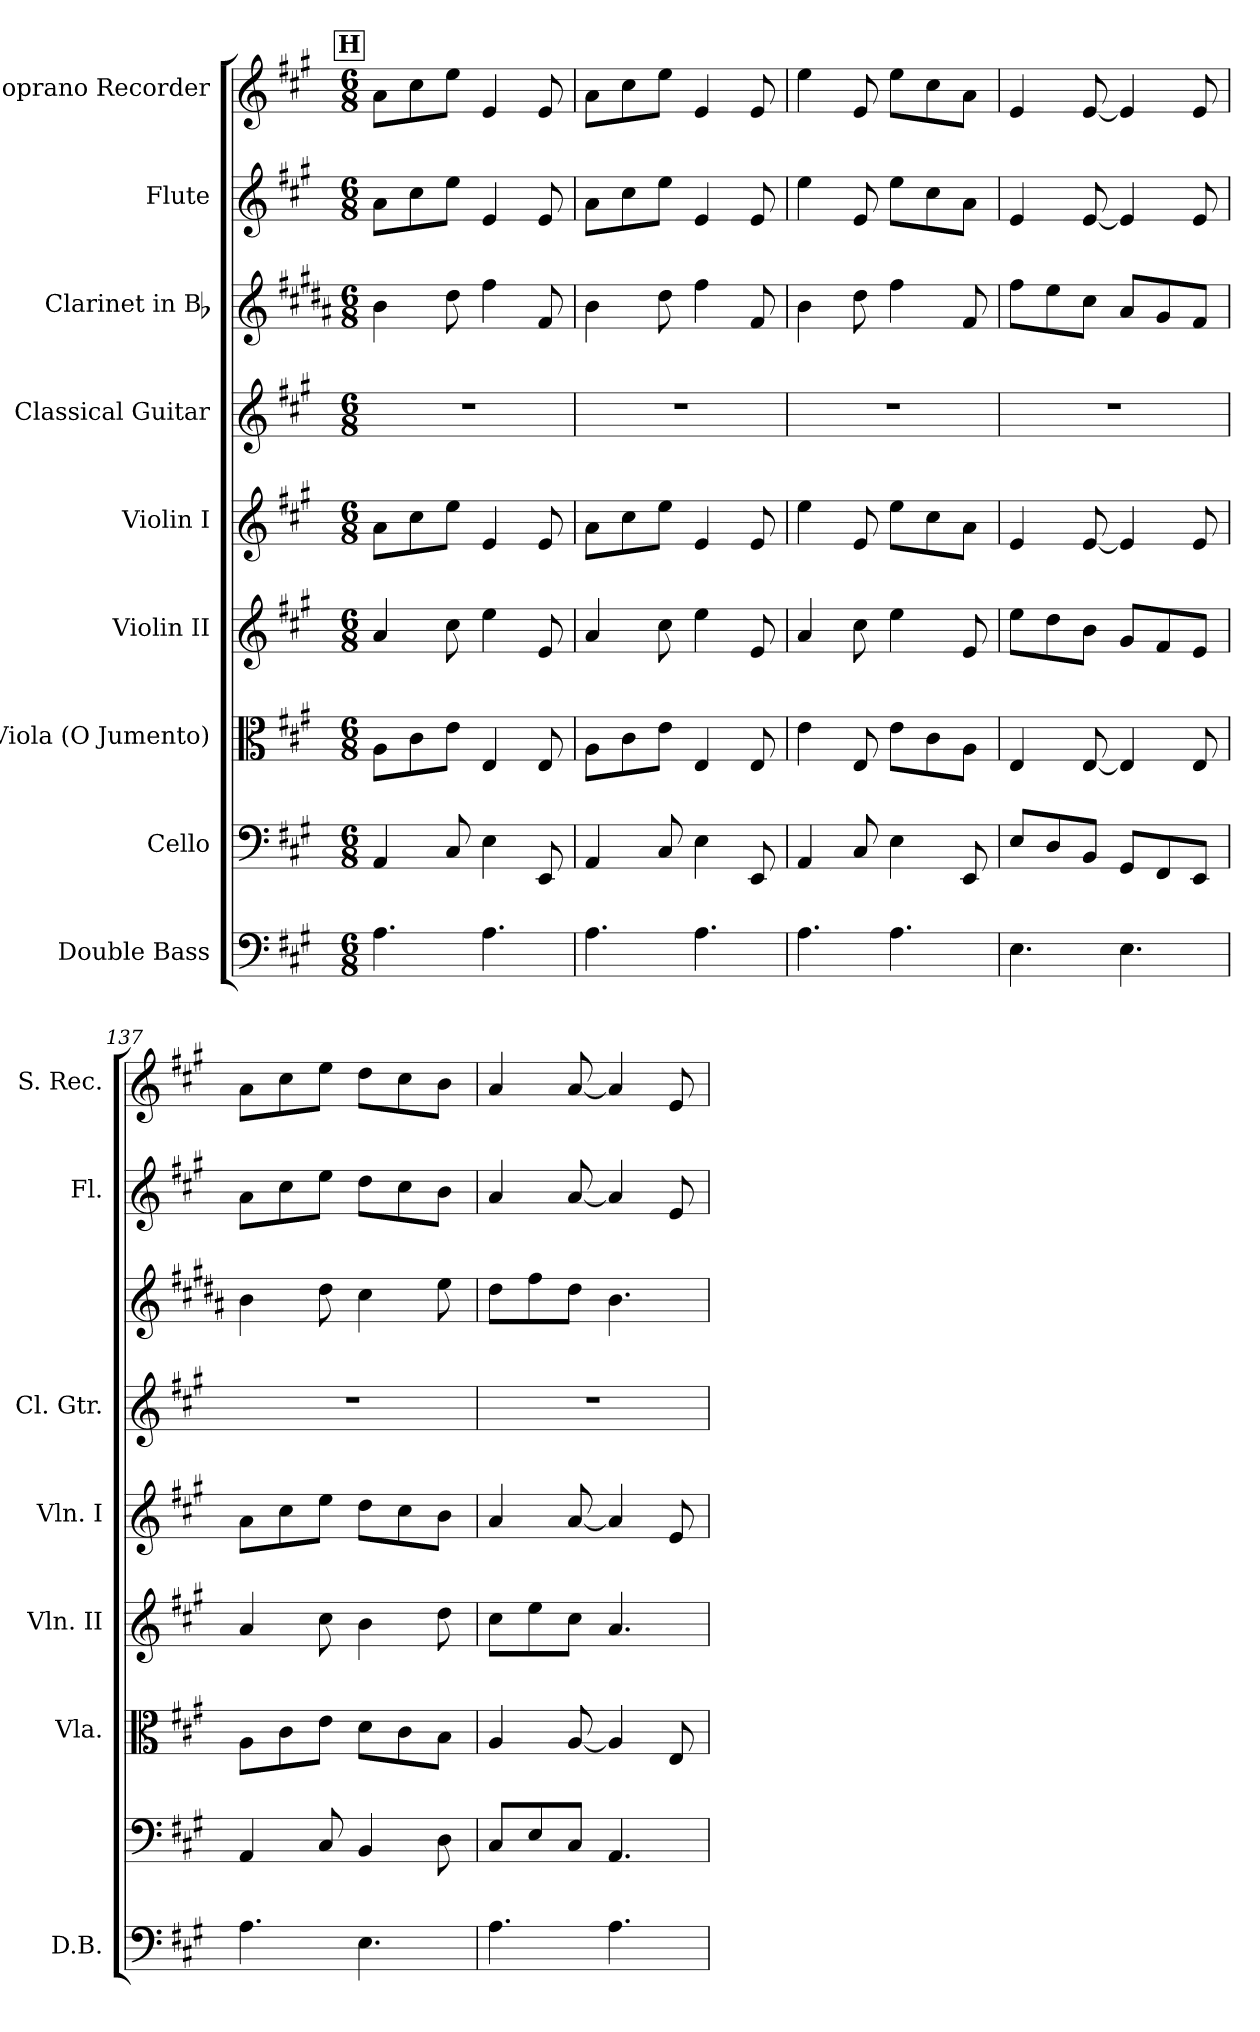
**kern	**kern	**kern	**kern	**kern	**kern	**kern	**kern	**kern
*part9	*part8	*part7	*part6	*part5	*part4	*part3	*part2	*part1
*staff9	*staff8	*staff7	*staff6	*staff5	*staff4	*staff3	*staff2	*staff1
*I"Double Bass	*I"Cello	*I"Viola (O Jumento)	*I"Violin II	*I"Violin I	*I"Classical Guitar	*I"Clarinet in Bb	*I"Flute	*I"Soprano Recorder
*I'D.B.	*	*I'Vla.	*I'Vln. II	*I'Vln. I	*I'Cl. Gtr.	*	*I'Fl.	*I'S. Rec.
*clefF4	*clefF4	*clefC3	*clefG2	*clefG2	*clefG2	*clefG2	*clefG2	*clefG2
*ITrd7c12	*	*	*	*	*ITrd7c12	*ITrd1c2	*	*ITrd-7c-12
*k[f#c#g#]	*k[f#c#g#]	*k[f#c#g#]	*k[f#c#g#]	*k[f#c#g#]	*k[f#c#g#]	*k[f#c#g#]	*k[f#c#g#]	*k[f#c#g#]
*A:	*A:	*A:	*A:	*A:	*A:	*A:	*A:	*A:
*M6/8	*M6/8	*M6/8	*M6/8	*M6/8	*M6/8	*M6/8	*M6/8	*M6/8
!!LO:REH:place=s1:a:B:fs=12:t=H
=133	=133	=133	=133	=133	=133	=133	=133	=133
4.AA\	4AA/	8A\L	4a/	8a\L	2.r	4a\	8a\L	8aa\L
.	.	8c#\	.	8cc#\	.	.	8cc#\	8ccc#\
.	8C#/	8e\J	8cc#\	8ee\J	.	8cc#\	8ee\J	8eee\J
4.AA\	4E\	4E/	4ee\	4e/	.	4ee\	4e/	4ee/
.	8EE/	8E/	8e/	8e/	.	8e/	8e/	8ee/
!!LO:PB:g=z
=134	=134	=134	=134	=134	=134	=134	=134	=134
4.AA\	4AA/	8A\L	4a/	8a\L	2.r	4a\	8a\L	8aa\L
.	.	8c#\	.	8cc#\	.	.	8cc#\	8ccc#\
.	8C#/	8e\J	8cc#\	8ee\J	.	8cc#\	8ee\J	8eee\J
4.AA\	4E\	4E/	4ee\	4e/	.	4ee\	4e/	4ee/
.	8EE/	8E/	8e/	8e/	.	8e/	8e/	8ee/
=135	=135	=135	=135	=135	=135	=135	=135	=135
4.AA\	4AA/	4e\	4a/	4ee\	2.r	4a\	4ee\	4eee\
.	8C#/	8E/	8cc#\	8e/	.	8cc#\	8e/	8ee/
4.AA\	4E\	8e\L	4ee\	8ee\L	.	4ee\	8ee\L	8eee\L
.	.	8c#\	.	8cc#\	.	.	8cc#\	8ccc#\
.	8EE/	8A\J	8e/	8a\J	.	8e/	8a\J	8aa\J
=136	=136	=136	=136	=136	=136	=136	=136	=136
4.EE\	8E/L	4E/	8ee\L	4e/	2.r	8ee\L	4e/	4ee/
.	8D/	.	8dd\	.	.	8dd\	.	.
.	8BB/J	[8E/	8b\J	[8e/	.	8b\J	[8e/	[8ee/
4.EE\	8GG#/L	4E/]	8g#/L	4e/]	.	8g#/L	4e/]	4ee/]
.	8FF#/	.	8f#/	.	.	8f#/	.	.
.	8EE/J	8E/	8e/J	8e/	.	8e/J	8e/	8ee/
=137	=137	=137	=137	=137	=137	=137	=137	=137
4.AA\	4AA/	8A\L	4a/	8a\L	2.r	4a\	8a\L	8aa\L
.	.	8c#\	.	8cc#\	.	.	8cc#\	8ccc#\
.	8C#/	8e\J	8cc#\	8ee\J	.	8cc#\	8ee\J	8eee\J
4.EE\	4BB/	8d\L	4b\	8dd\L	.	4b\	8dd\L	8ddd\L
.	.	8c#\	.	8cc#\	.	.	8cc#\	8ccc#\
.	8D\	8B\J	8dd\	8b\J	.	8dd\	8b\J	8bb\J
=138	=138	=138	=138	=138	=138	=138	=138	=138
4.AA\	8C#/L	4A/	8cc#\L	4a/	2.r	8cc#\L	4a/	4aa/
.	8E/	.	8ee\	.	.	8ee\	.	.
.	8C#/J	[8A/	8cc#\J	[8a/	.	8cc#\J	[8a/	[8aa/
4.AA\	4.AA/	4A/]	4.a/	4a/]	.	4.a\	4a/]	4aa/]
.	.	8E/	.	8e/	.	.	8e/	8ee/
=	=	=	=	=	=	=	=	=
*-	*-	*-	*-	*-	*-	*-	*-	*-
